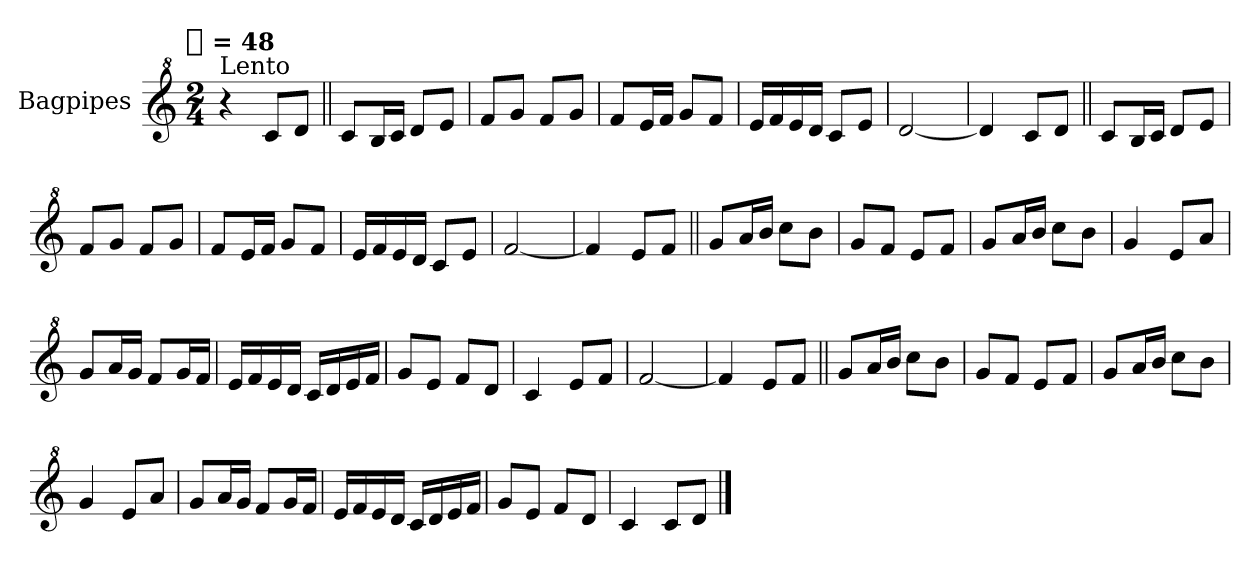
**kern
*part1
*staff1
*I"Bagpipes
*I'Bag
*clefG^2
*k[]
!!LO:TX:omd:t=[quarter] = 48
*M2/4
*MM48
=1
!LO:TX:a:t=Lento
4r
8ccL
8ddJ
=||
8ccL
16bL
16ccJJ
8ddL
8eeJ
=
8ffL
8ggJ
8ffL
8ggJ
=
8ffL
16eeL
16ffJJ
8ggL
8ffJ
=
16eeLL
16ff
16ee
16ddJJ
8ccL
8eeJ
=
[2dd
=
4dd]
8ccL
8ddJ
=||
8ccL
16bL
16ccJJ
8ddL
8eeJ
=
8ffL
8ggJ
8ffL
8ggJ
=
8ffL
16eeL
16ffJJ
8ggL
8ffJ
=
16eeLL
16ff
16ee
16ddJJ
8ccL
8eeJ
=
[2ff
=
4ff]
8eeL
8ffJ
=||
8ggL
16aaL
16bbJJ
8cccL
8bbJ
=
8ggL
8ffJ
8eeL
8ffJ
=
8ggL
16aaL
16bbJJ
8cccL
8bbJ
=
4gg
8eeL
8aaJ
=
8ggL
16aaL
16ggJJ
8ffL
16ggL
16ffJJ
=
16eeLL
16ff
16ee
16ddJJ
16ccLL
16dd
16ee
16ffJJ
=
8ggL
8eeJ
8ffL
8ddJ
=
4cc
8eeL
8ffJ
=
[2ff
=
4ff]
8eeL
8ffJ
=||
8ggL
16aaL
16bbJJ
8cccL
8bbJ
=
8ggL
8ffJ
8eeL
8ffJ
=
8ggL
16aaL
16bbJJ
8cccL
8bbJ
=
4gg
8eeL
8aaJ
=
8ggL
16aaL
16ggJJ
8ffL
16ggL
16ffJJ
=
16eeLL
16ff
16ee
16ddJJ
16ccLL
16dd
16ee
16ffJJ
=
8ggL
8eeJ
8ffL
8ddJ
=
4cc
8ccL
8ddJ
==
*-
